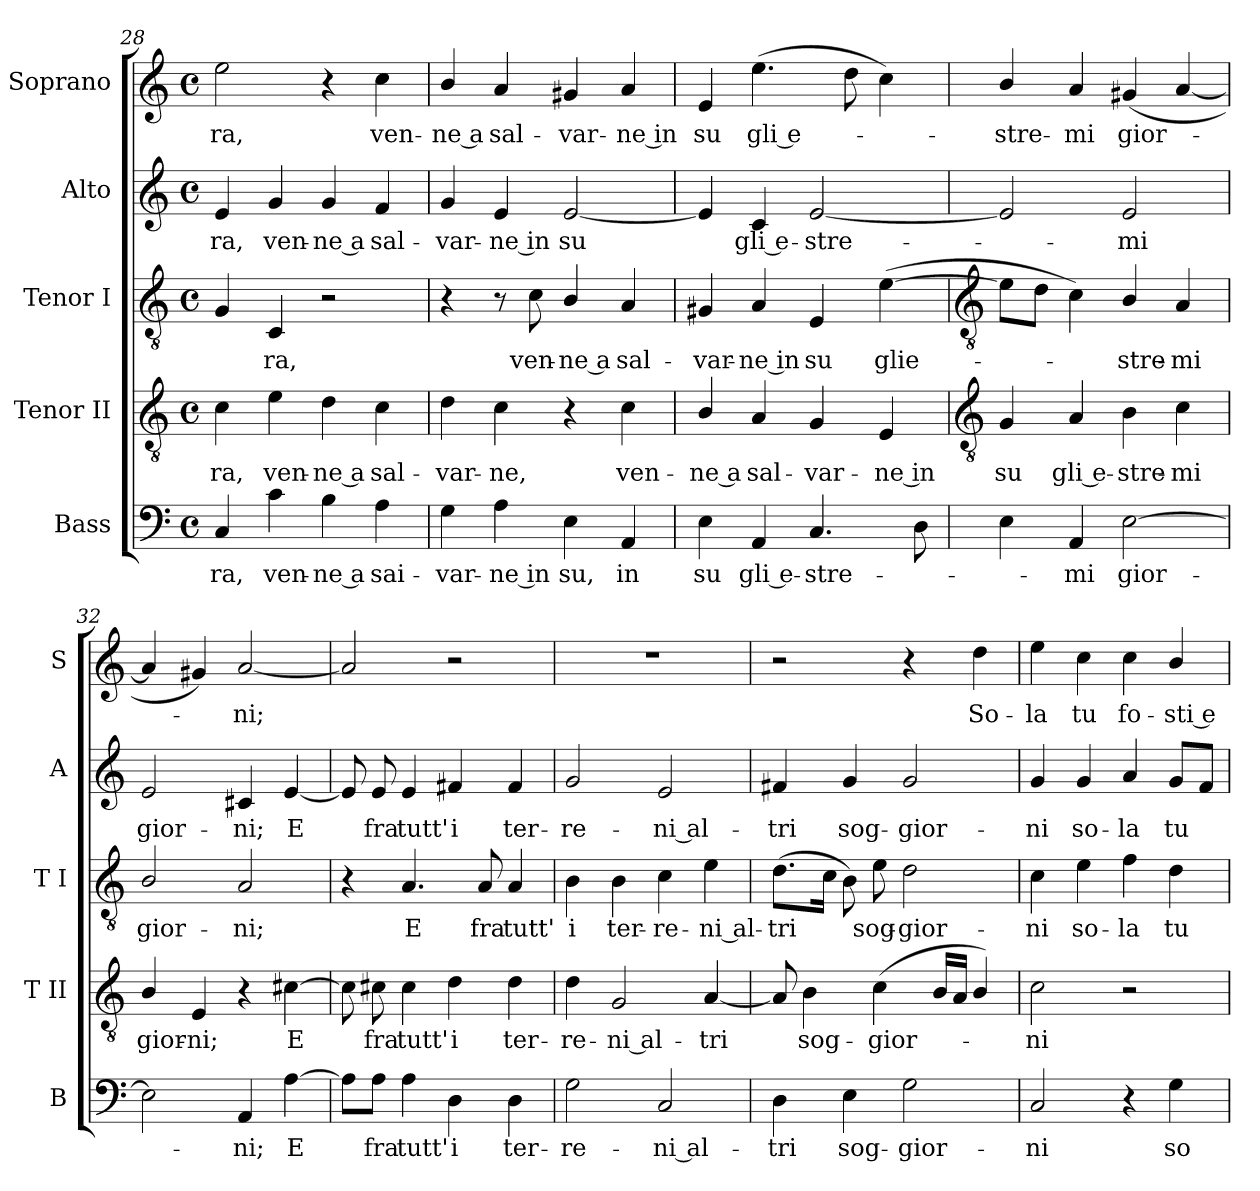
**kern	**text	**kern	**text	**kern	**text	**kern	**text	**kern	**text
*part5	*part5	*part4	*part4	*part3	*part3	*part2	*part2	*part1	*part1
*staff5	*staff5	*staff4	*staff4	*staff3	*staff3	*staff2	*staff2	*staff1	*staff1
*I"Bass	*	*I"Tenor II	*	*I"Tenor I	*	*I"Alto	*	*I"Soprano	*
*I'B	*	*I'T II	*	*I'T I	*	*I'A	*	*I'S	*
*clefF4	*	*clefGv2	*	*clefGv2	*	*clefG2	*	*clefG2	*
*k[]	*	*k[]	*	*k[]	*	*k[]	*	*k[]	*
*C:	*	*C:	*	*C:	*	*C:	*	*C:	*
*M4/4	*	*M4/4	*	*M4/4	*	*M4/4	*	*M4/4	*
*met(c)	*	*met(c)	*	*met(c)	*	*met(c)	*	*met(c)	*
=28	=28	=28	=28	=28	=28	=28	=28	=28	=28
!	!LO:LY:b	!	!LO:LY:b	!	!	!	!LO:LY:b	!	!LO:LY:b
4C	-ra,	4c	ra,	4G	.	4e	-ra,	2ee	-ra,
!	!LO:LY:b	!	!LO:LY:b	!	!LO:LY:b	!	!LO:LY:b	!	!
4c	ven-	4e	ven-	4C	ra,	4g	ven-	.	.
!	!LO:LY:b	!	!LO:LY:b	!	!	!	!LO:LY:b	!	!
4B	-ne a	4d	-ne a	2r	.	4g	-ne a	4r	.
!	!LO:LY:b	!	!LO:LY:b	!	!	!	!LO:LY:b	!	!LO:LY:b
4A	sai-	4c	sal-	.	.	4f	sal-	4cc	ven-
=29	=29	=29	=29	=29	=29	=29	=29	=29	=29
!	!LO:LY:b	!	!LO:LY:b	!	!	!	!LO:LY:b	!	!LO:LY:b
4G	-var-	4d	-var-	4r	.	4g	-var-	4b/	-ne a
!	!LO:LY:b	!	!LO:LY:b	!	!	!	!LO:LY:b	!	!LO:LY:b
4A	-ne in	4c	-ne,	8r	.	4e	-ne in	4a	sal-
!	!	!	!	!	!LO:LY:b	!	!	!	!
.	.	.	.	8c	ven-	.	.	.	.
!	!LO:LY:b	!	!	!	!LO:LY:b	!	!LO:LY:b	!	!LO:LY:b
4E	su,	4r	.	4B/	-ne a	[2e	su	4g#X	-var-
!	!LO:LY:b	!	!LO:LY:b	!	!LO:LY:b	!	!	!	!LO:LY:b
4AA	in	4c	ven-	4A	sal-	.	.	4a	-ne in
=30	=30	=30	=30	=30	=30	=30	=30	=30	=30
!	!LO:LY:b	!	!LO:LY:b	!	!LO:LY:b	!	!	!	!LO:LY:b
4E	su	4B/	-ne a	4G#X	-var-	4e]	.	4e	su
!	!LO:LY:b	!	!LO:LY:b	!	!LO:LY:b	!	!LO:LY:b	!	!LO:LY:b
4AA	gli e-	4A	sal-	4A	-ne in	4c	gli e-	(>4.ee	gli e-
!	!LO:LY:b	!	!LO:LY:b	!	!LO:LY:b	!	!LO:LY:b	!	!
4.C	-stre-	4G	-var-	4E	su	[2e	-stre-	.	.
.	.	.	.	.	.	.	.	8dd	.
!	!	!	!LO:LY:b	!	!LO:LY:b	!	!	!	!
.	.	4E	-ne in	(>[4e	glie-	.	.	4cc)	.
8D	.	.	.	.	.	.	.	.	.
!!LO:LB:g=z
=31	=31	=31	=31	=31	=31	=31	=31	=31	=31
*	*	*clefGv2	*	*clefGv2	*	*	*	*	*
!	!	!	!LO:LY:b	!	!	!	!	!	!LO:LY:b
4E	.	4G	su	8eL]	.	2e]	.	4b/	stre-
.	.	.	.	8dJ	.	.	.	.	.
!	!LO:LY:b	!	!LO:LY:b	!	!	!	!	!	!LO:LY:b
4AA	mi	4A	gli e-	4c)	.	.	.	4a	-mi
!	!LO:LY:b	!	!LO:LY:b	!	!LO:LY:b	!	!LO:LY:b	!	!LO:LY:b
[2E	gior-	4B	-stre-	4B/	stre-	2e	mi	(<4g#X	gior-
!	!	!	!LO:LY:b	!	!LO:LY:b	!	!	!	!
.	.	4c	-mi	4A	-mi	.	.	[4a	.
=32	=32	=32	=32	=32	=32	=32	=32	=32	=32
!	!	!	!LO:LY:b	!	!LO:LY:b	!	!LO:LY:b	!	!
2E]	.	4B/	gior-	2B/	gior-	2e	gior-	4a]	.
!	!	!	!LO:LY:b	!	!	!	!	!	!
.	.	4E	-ni;	.	.	.	.	4g#X)	.
!	!LO:LY:b	!	!	!	!LO:LY:b	!	!LO:LY:b	!	!LO:LY:b
4AA	ni;	4r	.	2A	-ni;	4c#X	-ni;	[2a	ni;
!	!LO:LY:b	!	!LO:LY:b	!	!	!	!LO:LY:b	!	!
[4A	E	[4c#X	E	.	.	[4e	E	.	.
=33	=33	=33	=33	=33	=33	=33	=33	=33	=33
8A\L]	.	8c#]	.	4r	.	8e]	.	2a]	.
!	!LO:LY:b	!	!LO:LY:b	!	!	!	!LO:LY:b	!	!
8A\J	fra	8c#	fra	.	.	8e	fra	.	.
!	!LO:LY:b	!	!LO:LY:b	!	!LO:LY:b	!	!LO:LY:b	!	!
4A	tutt'	4c#	tutt'	4.A	E	4e	tutt'	.	.
!	!LO:LY:b	!	!LO:LY:b	!	!	!	!LO:LY:b	!	!
4D	i	4d	i	.	.	4f#X	i	2r	.
!	!	!	!	!	!LO:LY:b	!	!	!	!
.	.	.	.	8A	fra	.	.	.	.
!	!LO:LY:b	!	!LO:LY:b	!	!LO:LY:b	!	!LO:LY:b	!	!
4D	ter-	4d	ter-	4A	tutt'	4f#	ter-	.	.
=34	=34	=34	=34	=34	=34	=34	=34	=34	=34
!	!LO:LY:b	!	!LO:LY:b	!	!LO:LY:b	!	!LO:LY:b	!	!
2G	-re-	4d	-re-	4B	i	2g	-re-	1r	.
!	!	!	!LO:LY:b	!	!LO:LY:b	!	!	!	!
.	.	2G	-ni al-	4B	ter-	.	.	.	.
!	!LO:LY:b	!	!	!	!LO:LY:b	!	!LO:LY:b	!	!
2C	-ni al-	.	.	4c	-re-	2e	-ni al-	.	.
!	!	!	!LO:LY:b	!	!LO:LY:b	!	!	!	!
.	.	[4A	-tri	4e	-ni al-	.	.	.	.
=35	=35	=35	=35	=35	=35	=35	=35	=35	=35
!	!LO:LY:b	!	!	!	!LO:LY:b	!	!LO:LY:b	!	!
4D	-tri	8A]	.	(>8.dL	-tri	4f#X	-tri	2r	.
!	!	!	!LO:LY:b	!	!	!	!	!	!
.	.	4B	sog-	.	.	.	.	.	.
.	.	.	.	16cJ	.	.	.	.	.
!	!LO:LY:b	!	!	!	!	!	!LO:LY:b	!	!
4E	sog-	.	.	8B)	.	4g	sog-	.	.
!	!	!	!LO:LY:b	!	!LO:LY:b	!	!	!	!
.	.	(<4c	-gior-	8e	sog-	.	.	.	.
!	!LO:LY:b	!	!	!	!LO:LY:b	!	!LO:LY:b	!	!
2G	-gior-	.	.	2d	-gior-	2g	-gior-	4r	.
.	.	16BLL	.	.	.	.	.	.	.
.	.	16AJJ	.	.	.	.	.	.	.
!	!	!	!	!	!	!	!	!	!LO:LY:b
.	.	4B/)	.	.	.	.	.	4dd	So-
=36	=36	=36	=36	=36	=36	=36	=36	=36	=36
!	!LO:LY:b	!	!LO:LY:b	!	!LO:LY:b	!	!LO:LY:b	!	!LO:LY:b
2C	-ni	2c	ni	4c	-ni	4g	-ni	4ee	-la
!	!	!	!	!	!LO:LY:b	!	!LO:LY:b	!	!LO:LY:b
.	.	.	.	4e	so-	4g	so-	4cc	tu
!	!	!	!	!	!LO:LY:b	!	!LO:LY:b	!	!LO:LY:b
4r	.	2r	.	4f	-la	4a	-la	4cc	fo-
!	!LO:LY:b	!	!	!	!LO:LY:b	!	!LO:LY:b	!	!LO:LY:b
4G	so-	.	.	4d	tu	8gL	tu	4b/	-sti e-
.	.	.	.	.	.	8fJ	.	.	.
=	=	=	=	=	=	=	=	=	=
*-	*-	*-	*-	*-	*-	*-	*-	*-	*-
